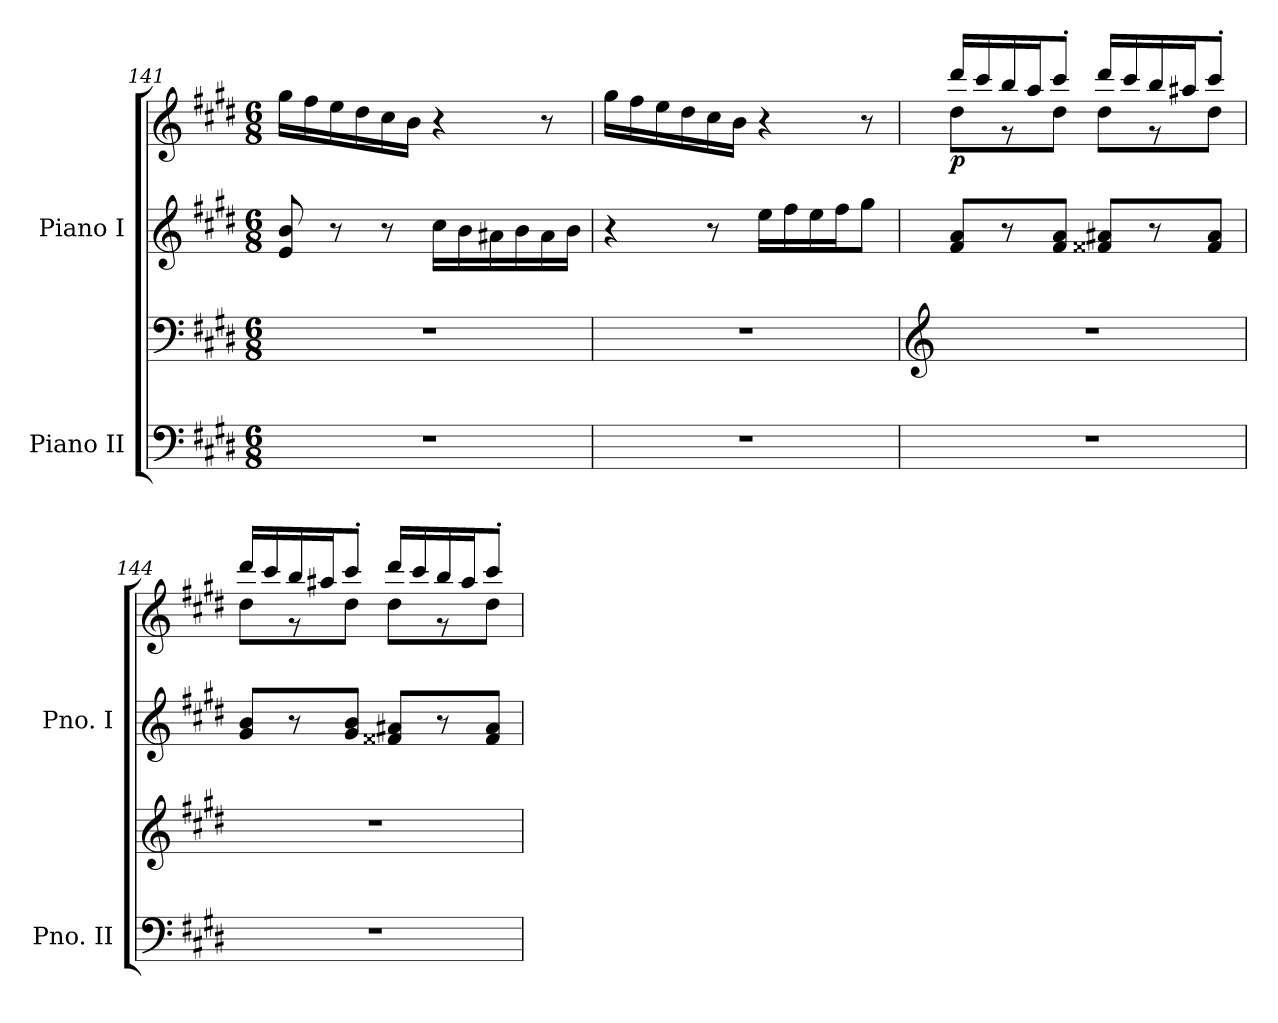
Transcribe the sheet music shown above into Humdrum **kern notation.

**kern	**kern	**kern	**kern	**dynam
*part2	*part2	*part1	*part1	*part1
*staff4	*staff3	*staff2	*staff1	*staff1/2
*I"Piano II	*	*I"Piano I	*	*
*I'Pno. II	*	*I'Pno. I	*	*
*clefF4	*clefF4	*clefG2	*clefG2	*
*k[f#c#g#d#]	*k[f#c#g#d#]	*k[f#c#g#d#]	*k[f#c#g#d#]	*
*M6/8	*M6/8	*M6/8	*M6/8	*
=141	=141	=141	=141	=141
2.r	2.r	8e/ 8b/	16gg#\LL	.
.	.	.	16ff#\	.
.	.	8r	16ee\	.
.	.	.	16dd#\	.
.	.	8r	16cc#\	.
.	.	.	16b\JJ	.
.	.	16cc#\LL	4r	.
.	.	16b\	.	.
.	.	16a#X\	.	.
.	.	16b\	.	.
.	.	16a#\	8r	.
.	.	16b\JJ	.	.
=142	=142	=142	=142	=142
2.r	2.r	4r	16gg#\LL	.
.	.	.	16ff#\	.
.	.	.	16ee\	.
.	.	.	16dd#\	.
.	.	8r	16cc#\	.
.	.	.	16b\JJ	.
.	.	16ee\LL	4r	.
.	.	16ff#\	.	.
.	.	16ee\	.	.
.	.	16ff#\J	.	.
.	.	8gg#\J	8r	.
!!LO:LB:g=z
=143	=143	=143	=143	=143
*	*clefG2	*	*	*
*	*	*	*^	*
!	!	!	!	!	!LO:DY:b
2.r	2.r	8f#/ 8a/L	16ddd#/LL	8dd#\L	p
.	.	.	16ccc#/	.	.
.	.	8r	16bb/	8r	.
.	.	.	16aa/J	.	.
.	.	8f#/ 8a/J	8ccc#'/J	8dd#\J	.
.	.	8f##X/ 8a#X/L	16ddd#/LL	8dd#\L	.
.	.	.	16ccc#/	.	.
.	.	8r	16bb/	8r	.
.	.	.	16aa#X/J	.	.
.	.	8f##/ 8a#/J	8ccc#'/J	8dd#\J	.
=144	=144	=144	=144	=144	=144
2.r	2.r	8g#/ 8b/L	16ddd#/LL	8dd#\L	.
.	.	.	16ccc#/	.	.
.	.	8r	16bb/	8r	.
.	.	.	16aa#X/J	.	.
.	.	8g#/ 8b/J	8ccc#'/J	8dd#\J	.
.	.	8f##X/ 8a#X/L	16ddd#/LL	8dd#\L	.
.	.	.	16ccc#/	.	.
.	.	8r	16bb/	8r	.
.	.	.	16aa#/J	.	.
.	.	8f##/ 8a#/J	8ccc#'/J	8dd#\J	.
*	*	*	*v	*v	*
=	=	=	=	=
*-	*-	*-	*-	*-
